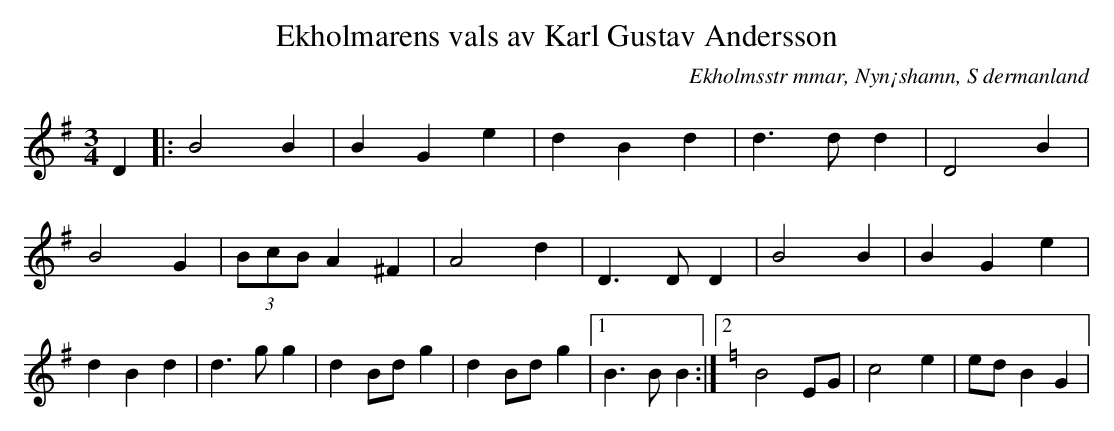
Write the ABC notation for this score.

X:1
T:Ekholmarens vals av Karl Gustav Andersson
O:Ekholmsstr mmar, Nyn¡shamn, S dermanland
M:3/4
L:1/8
K:G
D2 |: B4   B2 | B2 G2 e2 | d2 B2 d2 | d3d  d2 | D4  B2 | B4 G2 | (3BcB A2 ^F2 | A4  d2 | D3D D2 | B4   B2 | B2 G2 e2 | d2 B2 d2 | d3g  g2 | d2 Bd g2 | d2 Bd g2 |1 B3B B2 :|2 [K: C] B4  EG | c4  e2 | ed B2 G2 |
